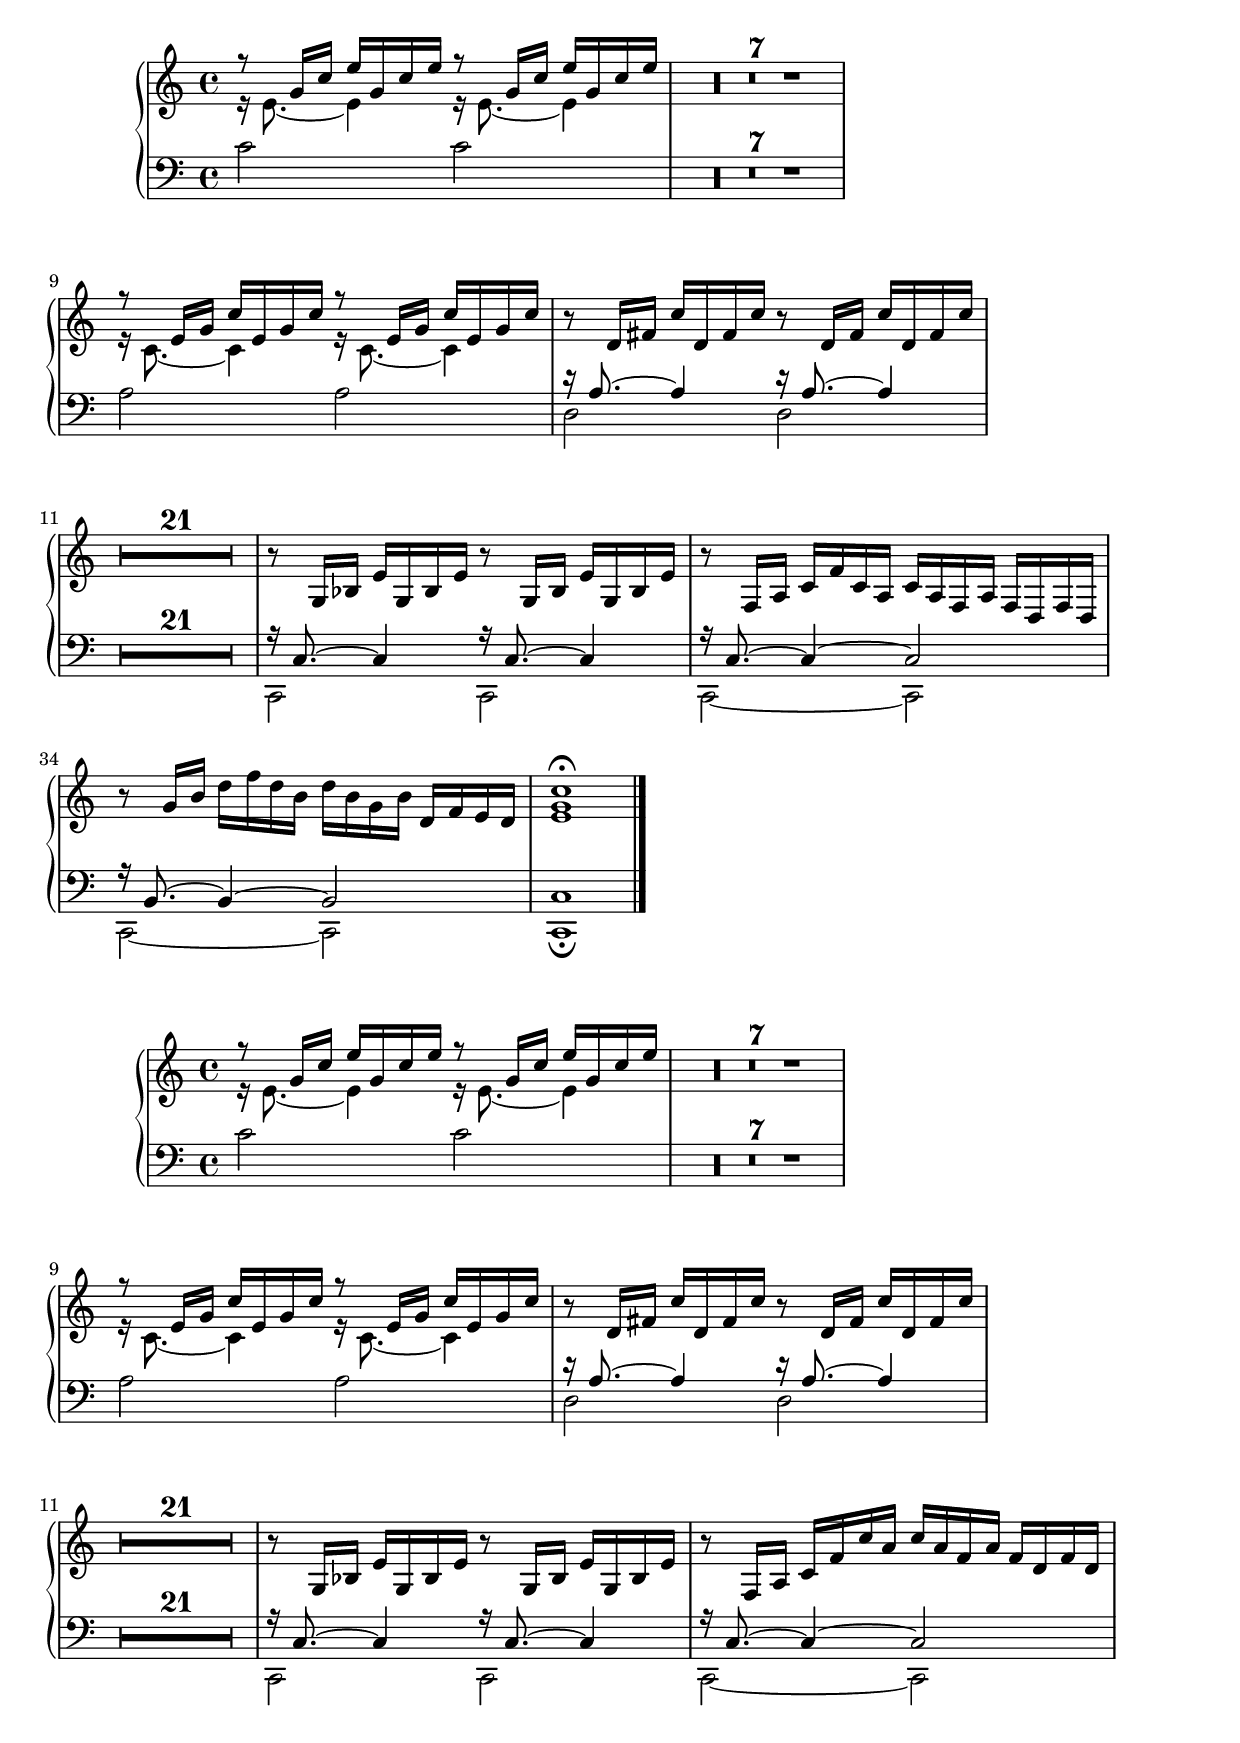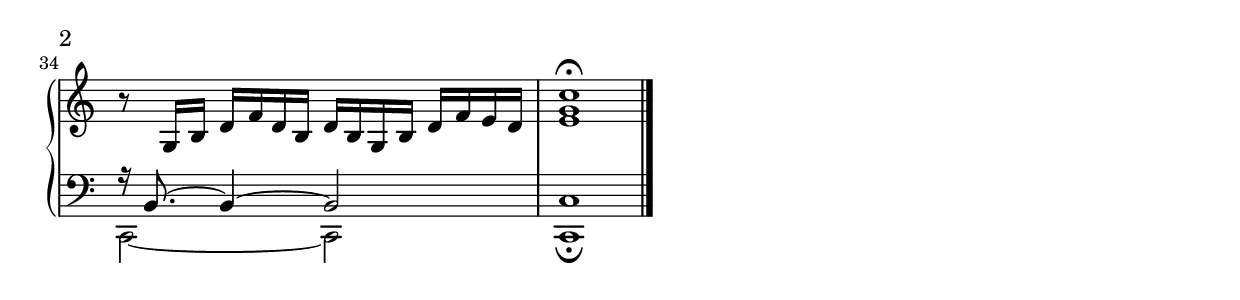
\version "2.19.2"
\header {

  texidoc = "@code{make-relative} is a Scheme utility macro mainly
useful for creating music functions accepting pitches as arguments.
Its purpose is to make music functions taking pitch arguments for
producing complex music fragments integrate nicely within a
@code{\\relative} section.  This regtest typesets a short music
fragment twice, once without using @code{\\relative}, once using it.
The fragment should appear identical in both cases."

}

\layout { ragged-right= ##t }

ph =
#(define-music-function (parser location p1 p2 p3 p4 p5)
  (ly:pitch? ly:pitch? ly:pitch? ly:pitch? ly:pitch?)
  (make-relative (p1 p2 p3 p4 p5) (make-event-chord (list p1 p2 p3 p4 p5))
   #{
     \repeat unfold 2 { $p1 2 } |
     \repeat unfold 2 { r16 $p2 8. ~ $p2 4 } |
     \repeat unfold 2 { r8 $p3 16 $p4 $p5 $p3 $p4 $p5 } |
   #}))

\parallelMusic #'(low middle high)
{
  \ph c' e' g' c'' e''
  R1*7 | \skip 1*7 | \oneVoice R1*7 \voiceOne |
  \ph a c' e' g' c''
  \voiceTwo | \change Staff = "down" \voiceOne | \oneVoice |
  \ph d a d' fis' c''
  \oneVoice R1*21 \voiceTwo | \skip 1*21 | R1*21 |
  \ph c, c g bes e'
  c,2~ 2 | r16 c8. ~ 4 ~ 2
  | r8 f16 a c' f' c' a c' a f a f d f d |
  c,2~ 2 | r16 b,8. ~ 4 ~ 2
  | r8 g'16 b' d'' f'' d'' b' d'' b' g' b' d' f' e' d' |
  c,1\fermata | c1 | <e' g' c''>1\fermata \bar "|." |
}

\score {
  \new PianoStaff <<
    \compressFullBarRests
    \new Staff = "up" {
      << \high \\ \middle >>
    }
    \new Staff = "down" {
      \clef bass
      \low
    }
  >>
}

\parallelMusic #'(low middle high)
\relative c' {
  \ph c e g c e
  R1*7 | \skip 1*7 | \oneVoice R1*7 \voiceOne |
  \ph a c e g c
  \voiceTwo | \change Staff = "down" \voiceOne | \oneVoice |
  \ph d, a' d fis c'
  \oneVoice R1*21 \voiceTwo | \skip 1*21 | R1*21 |
  \ph c, c' g' bes e
  c2~ 2 | r16 c'8. ~ 4 ~ 2
  | r8 f16 a c f c' a c a f a f d f d |
  c,,2~ 2 | r16 b'8. ~ 4 ~ 2
  | r8 g'16 b d f d b d b g b d f e d |
  c,,1\fermata | c'1 | <e' g c>1\fermata \bar "|." |
}

\score {
  \new PianoStaff <<
    \compressFullBarRests
    \new Staff = "up" {
      << \high \\ \middle >>
    }
    \new Staff = "down" {
      \clef bass
      \low
    }
  >>
}
